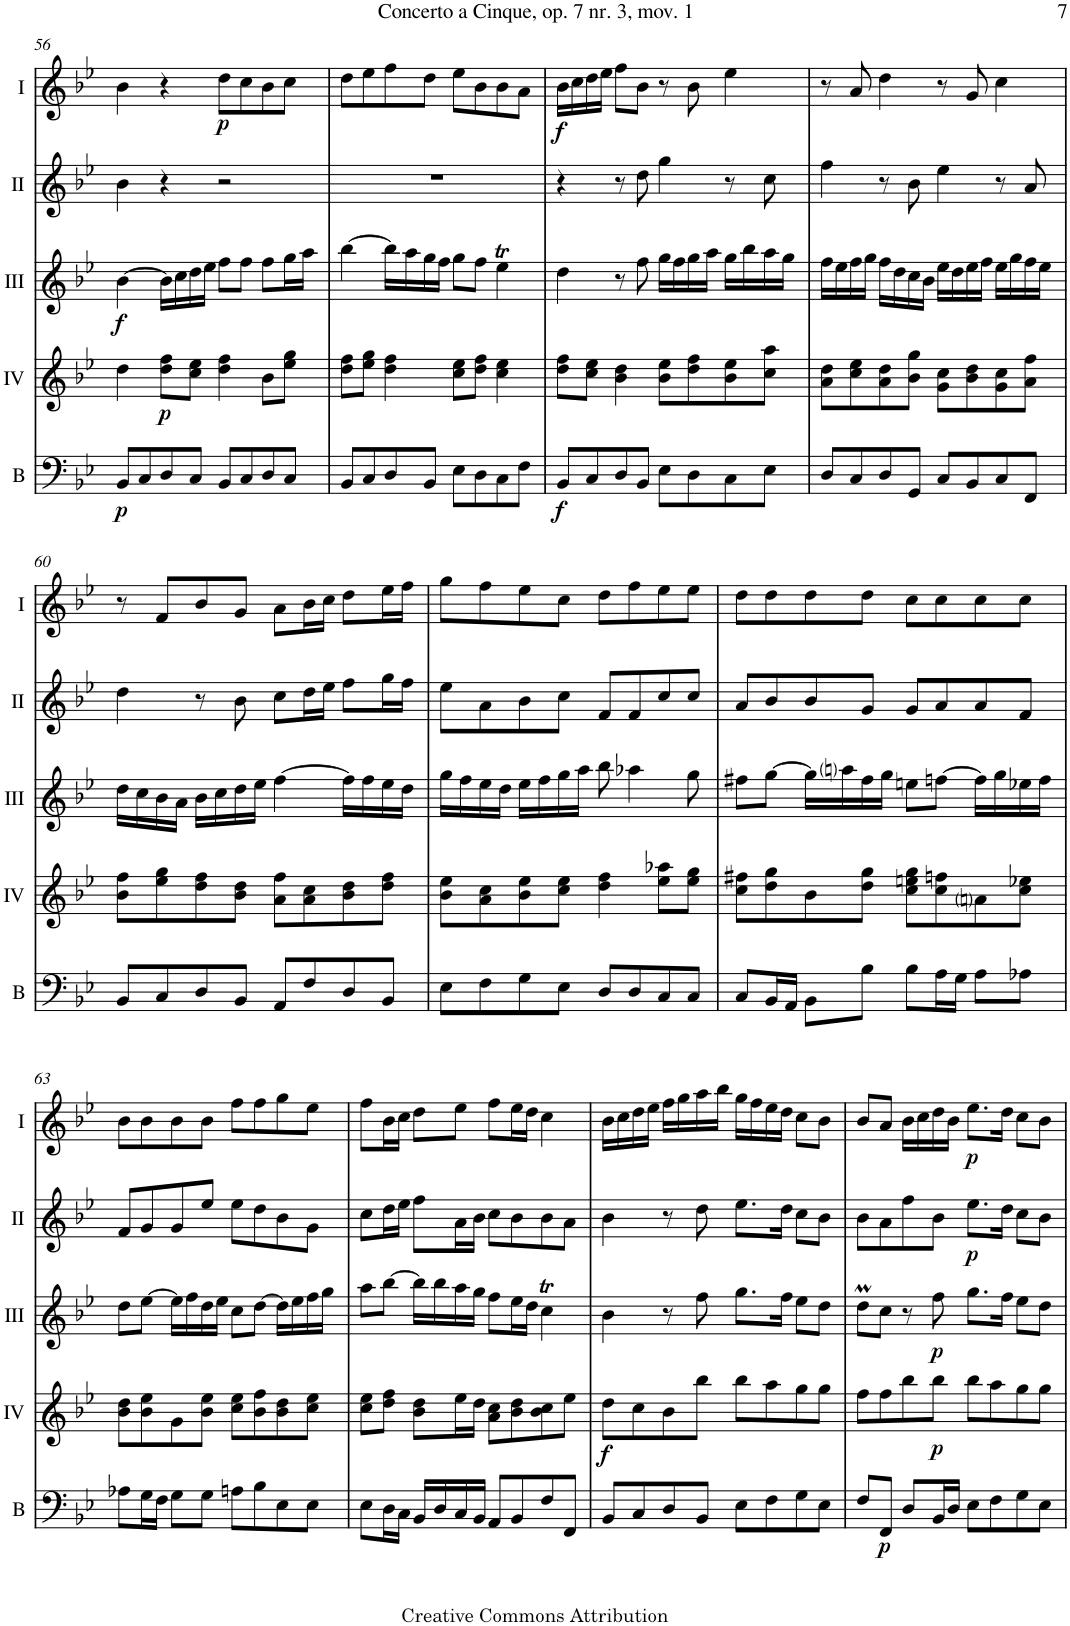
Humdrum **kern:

**kern	**dynam	**kern	**dynam	**kern	**dynam	**kern	**dynam	**kern	**dynam
*part5	*part5	*part4	*part4	*part3	*part3	*part2	*part2	*part1	*part1
*staff5	*staff5	*staff4	*staff4	*staff3	*staff3	*staff2	*staff2	*staff1	*staff1
*I"Bass	*	*I"Acc. 4	*	*I"Acc. 3	*	*I"Acc. 2	*	*I"Acc. 1	*
*I'B	*	*	*	*	*	*	*	*	*
!!LO:PB:g=z
*clefF4	*	*clefG2	*	*clefG2	*	*clefG2	*	*clefG2	*
*	*	*Trd7c12	*	*	*	*	*	*	*
*k[b-e-]	*	*k[b-e-]	*	*k[b-e-]	*	*k[b-e-]	*	*k[b-e-]	*
*M4/4	*	*M4/4	*	*M4/4	*	*M4/4	*	*M4/4	*
*met(c)	*	*met(c)	*	*met(c)	*	*met(c)	*	*met(c)	*
=56	=56	=56	=56	=56	=56	=56	=56	=56	=56
!	!LO:DY:b	!	!	!	!LO:DY:b	!	!	!	!
8BB-/L	p	4dd\	.	[4b-\	f	4b-\	.	4b-\	.
8C/	.	.	.	.	.	.	.	.	.
!	!	!	!LO:DY:b	!	!	!	!	!	!
8D/	.	8dd\ 8ff\L	p	16b-\LL]	.	4r	.	4r	.
.	.	.	.	16cc\	.	.	.	.	.
8C/J	.	8cc\ 8ee-\J	.	16dd\	.	.	.	.	.
.	.	.	.	16ee-\JJ	.	.	.	.	.
!	!	!	!	!	!	!	!	!	!LO:DY:b
8BB-/L	.	4dd\ 4ff\	.	8ff\L	.	2r	.	8dd\L	p
8C/	.	.	.	8ff\J	.	.	.	8cc\	.
8D/	.	8b-\L	.	8ff\L	.	.	.	8b-\	.
8C/J	.	8ee-\ 8gg\J	.	16gg\L	.	.	.	8cc\J	.
.	.	.	.	16aa\JJ	.	.	.	.	.
=57	=57	=57	=57	=57	=57	=57	=57	=57	=57
8BB-/L	.	8dd\ 8ff\L	.	[4bb-\	.	1r	.	8dd\L	.
8C/	.	8ee-\ 8gg\J	.	.	.	.	.	8ee-\	.
8D/	.	4dd\ 4ff\	.	16bb-\LL]	.	.	.	8ff\	.
.	.	.	.	16aa\	.	.	.	.	.
8BB-/J	.	.	.	16gg\	.	.	.	8dd\J	.
.	.	.	.	16ff\JJ	.	.	.	.	.
8E-\L	.	8cc\ 8ee-\L	.	8gg\L	.	.	.	8ee-\L	.
8D\	.	8dd\ 8ff\J	.	8ff\J	.	.	.	8b-\	.
8C\	.	4cc\ 4ee-\	.	4ee-T\	.	.	.	8b-\	.
8F\J	.	.	.	.	.	.	.	8a\J	.
=58	=58	=58	=58	=58	=58	=58	=58	=58	=58
!	!LO:DY:b	!	!	!	!	!	!	!	!LO:DY:b
8BB-/L	f	8dd\ 8ff\L	.	4dd\	.	4r	.	16b-\LL	f
.	.	.	.	.	.	.	.	16cc\	.
8C/	.	8cc\ 8ee-\J	.	.	.	.	.	16dd\	.
.	.	.	.	.	.	.	.	16ee-\JJ	.
8D/	.	4b-\ 4dd\	.	8r	.	8r	.	8ff\L	.
8BB-/J	.	.	.	8ff\	.	8dd\	.	8b-\J	.
8E-\L	.	8b-\ 8ee-\L	.	16gg\LL	.	4gg\	.	8r	.
.	.	.	.	16ff\	.	.	.	.	.
8D\	.	8dd\ 8ff\	.	16gg\	.	.	.	8b-\	.
.	.	.	.	16aa\JJ	.	.	.	.	.
8C\	.	8b-\ 8ee-\	.	16gg\LL	.	8r	.	4ee-\	.
.	.	.	.	16bb-\	.	.	.	.	.
8E-\J	.	8cc\ 8aa\J	.	16aa\	.	8cc\	.	.	.
.	.	.	.	16gg\JJ	.	.	.	.	.
=59	=59	=59	=59	=59	=59	=59	=59	=59	=59
8D/L	.	8a\ 8dd\L	.	16ff\LL	.	4ff\	.	8r	.
.	.	.	.	16ee-\	.	.	.	.	.
8C/	.	8cc\ 8ee-\	.	16ff\	.	.	.	8a/	.
.	.	.	.	16gg\JJ	.	.	.	.	.
8D/	.	8a\ 8dd\	.	16ff\LL	.	8r	.	4dd\	.
.	.	.	.	16dd\	.	.	.	.	.
8GG/J	.	8b-\ 8gg\J	.	16cc\	.	8b-\	.	.	.
.	.	.	.	16b-\JJ	.	.	.	.	.
8C/L	.	8g\ 8cc\L	.	16ee-\LL	.	4ee-\	.	8r	.
.	.	.	.	16dd\	.	.	.	.	.
8BB-/	.	8b-\ 8dd\	.	16ee-\	.	.	.	8g/	.
.	.	.	.	16ff\JJ	.	.	.	.	.
8C/	.	8g\ 8cc\	.	16ee-\LL	.	8r	.	4cc\	.
.	.	.	.	16gg\	.	.	.	.	.
8FF/J	.	8a\ 8ff\J	.	16ff\	.	8a/	.	.	.
.	.	.	.	16ee-\JJ	.	.	.	.	.
!!LO:LB:g=z
=60	=60	=60	=60	=60	=60	=60	=60	=60	=60
8BB-/L	.	8b-\ 8ff\L	.	16dd\LL	.	4dd\	.	8r	.
.	.	.	.	16cc\	.	.	.	.	.
8C/	.	8ee-\ 8gg\	.	16b-\	.	.	.	8f/L	.
.	.	.	.	16a\JJ	.	.	.	.	.
8D/	.	8dd\ 8ff\	.	16b-\LL	.	8r	.	8b-/	.
.	.	.	.	16cc\	.	.	.	.	.
8BB-/J	.	8b-\ 8dd\J	.	16dd\	.	8b-\	.	8g/J	.
.	.	.	.	16ee-\JJ	.	.	.	.	.
8AA/L	.	8a\ 8ff\L	.	[4ff\	.	8cc\L	.	8a\L	.
8F/	.	8a\ 8cc\	.	.	.	16dd\L	.	16b-\L	.
.	.	.	.	.	.	16ee-\JJ	.	16cc\JJ	.
8D/	.	8b-\ 8dd\	.	16ff\LL]	.	8ff\L	.	8dd\L	.
.	.	.	.	16ff\	.	.	.	.	.
8BB-/J	.	8dd\ 8ff\J	.	16ee-\	.	16gg\L	.	16ee-\L	.
.	.	.	.	16dd\JJ	.	16ff\JJ	.	16ff\JJ	.
=61	=61	=61	=61	=61	=61	=61	=61	=61	=61
8E-\L	.	8b-\ 8ee-\L	.	16gg\LL	.	8ee-\L	.	8gg\L	.
.	.	.	.	16ff\	.	.	.	.	.
8F\	.	8a\ 8cc\	.	16ee-\	.	8a\	.	8ff\	.
.	.	.	.	16dd\JJ	.	.	.	.	.
8G\	.	8b-\ 8ee-\	.	16ee-\LL	.	8b-\	.	8ee-\	.
.	.	.	.	16ff\	.	.	.	.	.
8E-\J	.	8cc\ 8ee-\J	.	16gg\	.	8cc\J	.	8cc\J	.
.	.	.	.	16aa\JJ	.	.	.	.	.
8D/L	.	4dd\ 4ff\	.	8bb-\	.	8f/L	.	8dd\L	.
8D/	.	.	.	4aa-X\	.	8f/	.	8ff\	.
8C/	.	8ee-\ 8aa-X\L	.	.	.	8cc/	.	8ee-\	.
8C/J	.	8ee-\ 8gg\J	.	8gg\	.	8cc/J	.	8ee-\J	.
=62	=62	=62	=62	=62	=62	=62	=62	=62	=62
8C/L	.	8cc\ 8ff#X\L	.	8ff#X\L	.	8a/L	.	8dd\L	.
16BB-/L	.	8dd\ 8gg\	.	[8gg\J	.	8b-/	.	8dd\	.
16AA/JJ	.	.	.	.	.	.	.	.	.
8BB-\L	.	8b-\	.	16gg\LL]	.	8b-/	.	8dd\	.
.	.	.	.	16aani\	.	.	.	.	.
8B-\J	.	8dd\ 8gg\J	.	16ff#\	.	8g/J	.	8dd\J	.
.	.	.	.	16gg\JJ	.	.	.	.	.
8B-\L	.	8cc\ 8een\ 8gg\L	.	8een\L	.	8g/L	.	8cc\L	.
16A\L	.	8cc\ 8ffn\	.	[8ffn\J	.	8a/	.	8cc\	.
16G\JJ	.	.	.	.	.	.	.	.	.
8A\L	.	8ani\	.	16ff\LL]	.	8a/	.	8cc\	.
.	.	.	.	16gg\	.	.	.	.	.
8A-X\J	.	8cc\ 8ee-X\J	.	16ee-X\	.	8f/J	.	8cc\J	.
.	.	.	.	16ff\JJ	.	.	.	.	.
!!LO:LB:g=z
=63	=63	=63	=63	=63	=63	=63	=63	=63	=63
8A-X\L	.	8b-\ 8dd\L	.	8dd\L	.	8f/L	.	8b-\L	.
16G\L	.	8b-\ 8ee-\	.	[8ee-\J	.	8g/	.	8b-\	.
16F\JJ	.	.	.	.	.	.	.	.	.
8G\L	.	8g\	.	16ee-\LL]	.	8g/	.	8b-\	.
.	.	.	.	16ff\	.	.	.	.	.
8G\J	.	8b-\ 8ee-\J	.	16dd\	.	8ee-/J	.	8b-\J	.
.	.	.	.	16ee-\JJ	.	.	.	.	.
8An\L	.	8cc\ 8ee-\L	.	8cc\L	.	8ee-\L	.	8ff\L	.
8B-\	.	8b-\ 8ff\	.	[8dd\J	.	8dd\	.	8ff\	.
8E-\	.	8b-\ 8dd\	.	16dd\LL]	.	8b-\	.	8gg\	.
.	.	.	.	16ee-\	.	.	.	.	.
8E-\J	.	8cc\ 8ee-\J	.	16ff\	.	8g\J	.	8ee-\J	.
.	.	.	.	16gg\JJ	.	.	.	.	.
=64	=64	=64	=64	=64	=64	=64	=64	=64	=64
8E-\L	.	8cc\ 8ee-\L	.	8aa\L	.	8cc\L	.	8ff\L	.
16D\L	.	8dd\ 8ff\J	.	[8bb-\J	.	16dd\L	.	16b-\L	.
16C\JJ	.	.	.	.	.	16ee-\JJ	.	16cc\JJ	.
16BB-/LL	.	8b-\ 8dd\L	.	16bb-\LL]	.	8ff\L	.	8dd\L	.
16D/	.	.	.	16bb-\	.	.	.	.	.
16C/	.	16ee-\L	.	16aa\	.	16a\L	.	8ee-\J	.
16BB-/JJ	.	16dd\JJ	.	16gg\JJ	.	16b-\JJ	.	.	.
8AA/L	.	8a\ 8cc\L	.	8ff\L	.	8cc\L	.	8ff\L	.
8BB-/	.	8b-\ 8dd\	.	16ee-\L	.	8b-\	.	16ee-\L	.
.	.	.	.	16dd\JJ	.	.	.	16dd\JJ	.
8F/	.	8b-\ 8cc\	.	4ccT\	.	8b-\	.	4cc\	.
8FF/J	.	8ee-\J	.	.	.	8a\J	.	.	.
=65	=65	=65	=65	=65	=65	=65	=65	=65	=65
!	!	!	!LO:DY:b	!	!	!	!	!	!
8BB-/L	.	8dd\L	f	4b-\	.	4b-\	.	16b-\LL	.
.	.	.	.	.	.	.	.	16cc\	.
8C/	.	8cc\	.	.	.	.	.	16dd\	.
.	.	.	.	.	.	.	.	16ee-\JJ	.
8D/	.	8b-\	.	8r	.	8r	.	16ff\LL	.
.	.	.	.	.	.	.	.	16gg\	.
8BB-/J	.	8bb-\J	.	8ff\	.	8dd\	.	16aa\	.
.	.	.	.	.	.	.	.	16bb-\JJ	.
8E-\L	.	8bb-\L	.	8.gg\L	.	8.ee-\L	.	16gg\LL	.
.	.	.	.	.	.	.	.	16ff\	.
8F\	.	8aa\	.	.	.	.	.	16ee-\	.
.	.	.	.	16ff\Jk	.	16dd\Jk	.	16dd\JJ	.
8G\	.	8gg\	.	8ee-\L	.	8cc\L	.	8cc\L	.
8E-\J	.	8gg\J	.	8dd\J	.	8b-\J	.	8b-\J	.
=66	=66	=66	=66	=66	=66	=66	=66	=66	=66
8F/L	.	8ff\L	.	8ddm\L	.	8b-\L	.	8b-/L	.
!	!LO:DY:b	!	!	!	!	!	!	!	!
8FF/J	p	8ff\	.	8cc\J	.	8a\	.	8a/J	.
8D/L	.	8bb-\	.	8r	.	8ff\	.	16b-\LL	.
.	.	.	.	.	.	.	.	16cc\	.
!	!	!	!LO:DY:b	!	!LO:DY:b	!	!	!	!
16BB-/L	.	8bb-\J	p	8ff\	p	8b-\J	.	16dd\	.
16D/JJ	.	.	.	.	.	.	.	16b-\JJ	.
!	!	!	!	!	!	!	!LO:DY:b	!	!LO:DY:b
8E-\L	.	8bb-\L	.	8.gg\L	.	8.ee-\L	p	8.ee-\L	p
8F\	.	8aa\	.	.	.	.	.	.	.
.	.	.	.	16ff\Jk	.	16dd\Jk	.	16dd\Jk	.
8G\	.	8gg\	.	8ee-\L	.	8cc\L	.	8cc\L	.
8E-\J	.	8gg\J	.	8dd\J	.	8b-\J	.	8b-\J	.
=	=	=	=	=	=	=	=	=	=
*-	*-	*-	*-	*-	*-	*-	*-	*-	*-
